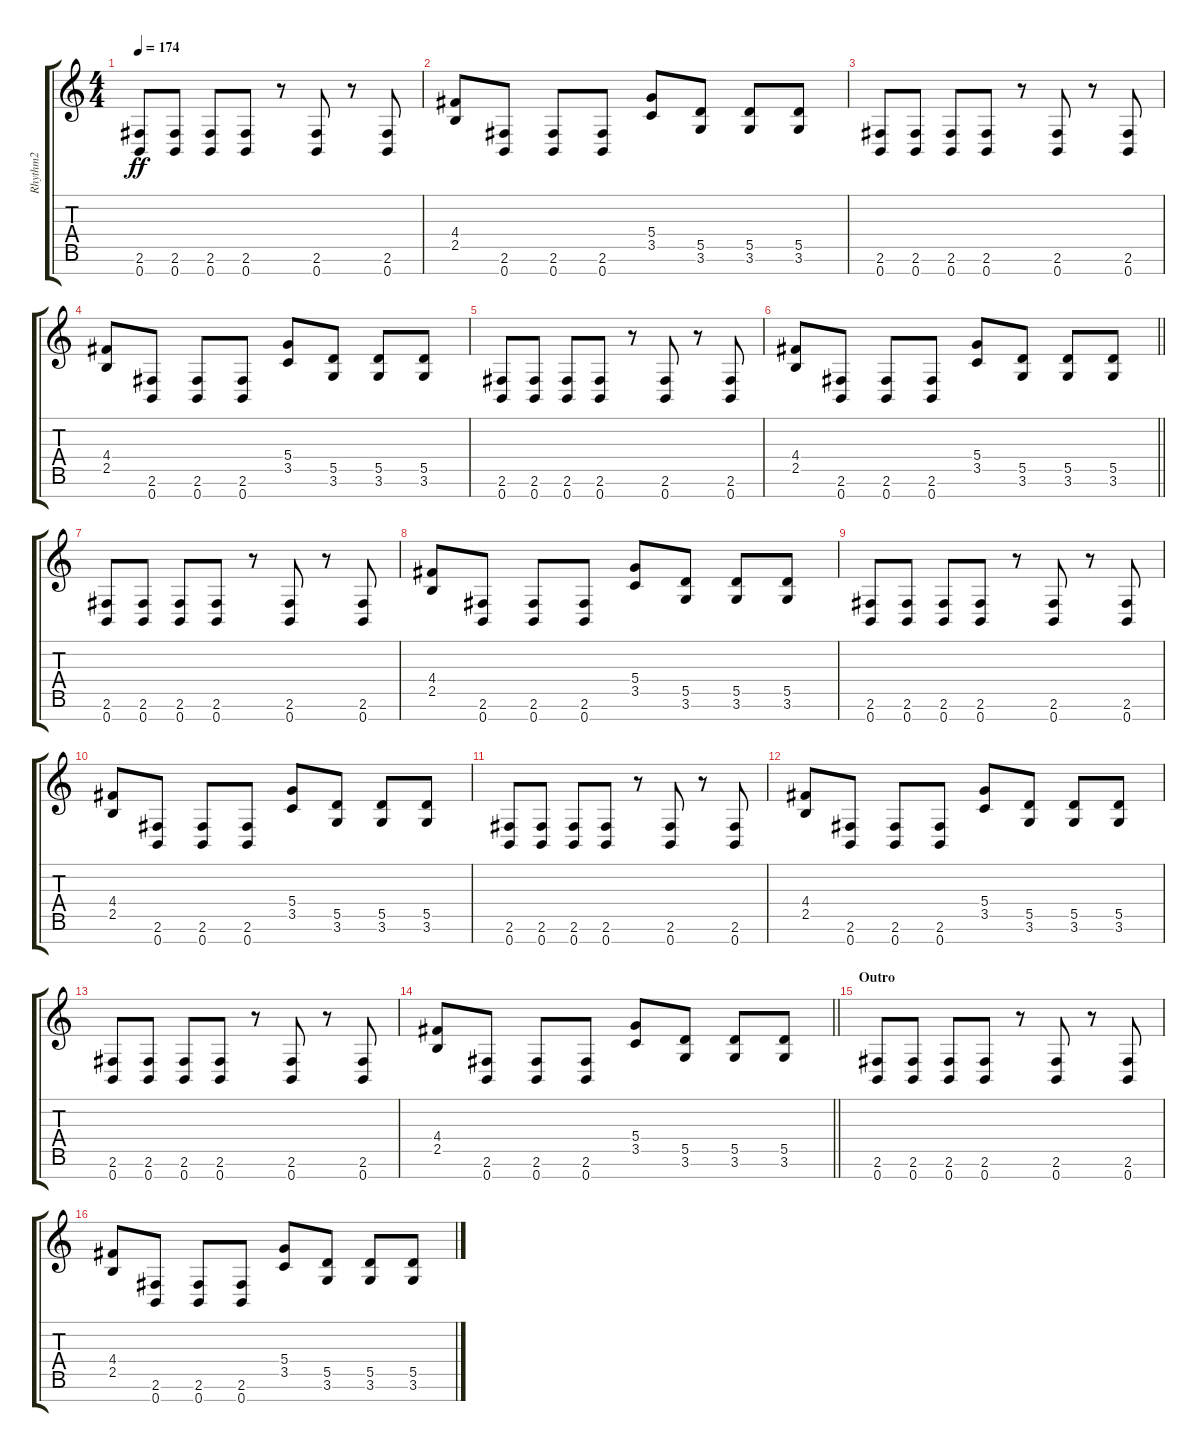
\track ("Rhythm2" "Rhythm2") {instrument overdrivenguitar}
\staff {score tabs}
\tuning (E4 B3 G3 D3 A2 E2 B1) {hide}
\ts (4 4)
\tempo 174
\clef g2
\ks c
(2.6 0.7).8{dy ff} (2.6 0.7).8 (2.6 0.7).8 (2.6 0.7).8 r.8 (2.6 0.7).8 r.8 (2.6 0.7).8 |
(4.4 2.5).8 (2.6 0.7).8 (2.6 0.7).8 (2.6 0.7).8 (5.4 3.5).8 (5.5 3.6).8 (5.5 3.6).8 (5.5 3.6).8 |
(2.6 0.7).8 (2.6 0.7).8 (2.6 0.7).8 (2.6 0.7).8 r.8 (2.6 0.7).8 r.8 (2.6 0.7).8 |
(4.4 2.5).8 (2.6 0.7).8 (2.6 0.7).8 (2.6 0.7).8 (5.4 3.5).8 (5.5 3.6).8 (5.5 3.6).8 (5.5 3.6).8 |
(2.6 0.7).8 (2.6 0.7).8 (2.6 0.7).8 (2.6 0.7).8 r.8 (2.6 0.7).8 r.8 (2.6 0.7).8 |
\barLineRight lightlight
(4.4 2.5).8 (2.6 0.7).8 (2.6 0.7).8 (2.6 0.7).8 (5.4 3.5).8 (5.5 3.6).8 (5.5 3.6).8 (5.5 3.6).8 |
(2.6 0.7).8 (2.6 0.7).8 (2.6 0.7).8 (2.6 0.7).8 r.8 (2.6 0.7).8 r.8 (2.6 0.7).8 |
(4.4 2.5).8 (2.6 0.7).8 (2.6 0.7).8 (2.6 0.7).8 (5.4 3.5).8 (5.5 3.6).8 (5.5 3.6).8 (5.5 3.6).8 |
(2.6 0.7).8 (2.6 0.7).8 (2.6 0.7).8 (2.6 0.7).8 r.8 (2.6 0.7).8 r.8 (2.6 0.7).8 |
(4.4 2.5).8 (2.6 0.7).8 (2.6 0.7).8 (2.6 0.7).8 (5.4 3.5).8 (5.5 3.6).8 (5.5 3.6).8 (5.5 3.6).8 |
(2.6 0.7).8 (2.6 0.7).8 (2.6 0.7).8 (2.6 0.7).8 r.8 (2.6 0.7).8 r.8 (2.6 0.7).8 |
(4.4 2.5).8 (2.6 0.7).8 (2.6 0.7).8 (2.6 0.7).8 (5.4 3.5).8 (5.5 3.6).8 (5.5 3.6).8 (5.5 3.6).8 |
(2.6 0.7).8 (2.6 0.7).8 (2.6 0.7).8 (2.6 0.7).8 r.8 (2.6 0.7).8 r.8 (2.6 0.7).8 |
\barLineRight lightlight
(4.4 2.5).8 (2.6 0.7).8 (2.6 0.7).8 (2.6 0.7).8 (5.4 3.5).8 (5.5 3.6).8 (5.5 3.6).8 (5.5 3.6).8 |
\section ("" "Outro")
(2.6 0.7).8 (2.6 0.7).8 (2.6 0.7).8 (2.6 0.7).8 r.8 (2.6 0.7).8 r.8 (2.6 0.7).8 |
(4.4 2.5).8 (2.6 0.7).8 (2.6 0.7).8 (2.6 0.7).8 (5.4 3.5).8 (5.5 3.6).8 (5.5 3.6).8 (5.5 3.6).8
